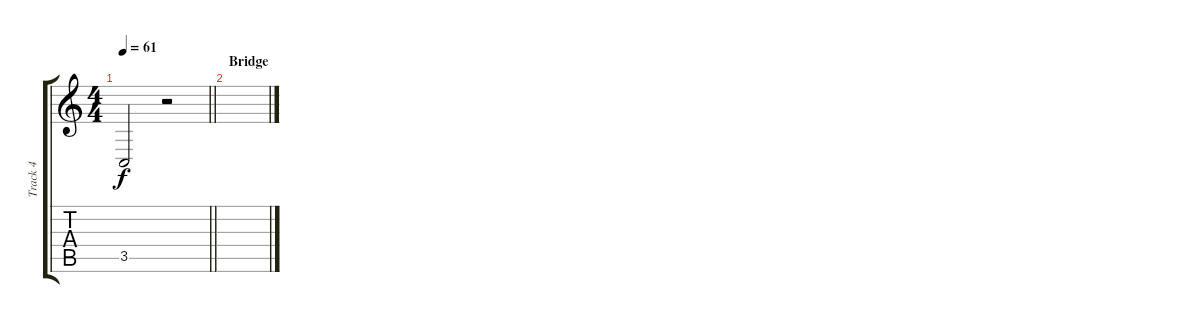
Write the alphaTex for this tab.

\track ("Track 4" "Track 4") {instrument clarinet}
\staff {score tabs}
\tuning (E4 B3 G3 D3 A2 E2) {hide}
\ts (4 4)
\tempo 61
\clef g2
\barLineRight lightlight
\ks c
3.5.2{dy f} r.2 |
\section ("" "Bridge")
